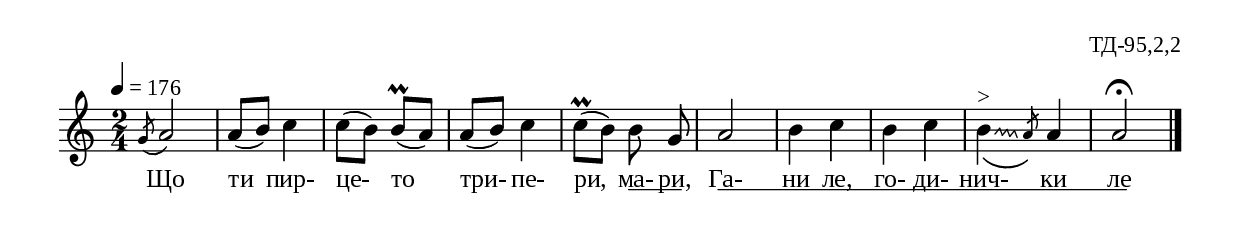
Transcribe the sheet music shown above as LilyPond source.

%{
TD_95_2_02
%}

\include "td-preamble.ly"

\score {
\relative c'' {
\tempo 4 = 176
  \time 2/4
\phrasingSlurDown  
\override Glissando #'style = #'zigzag
  \acciaccatura g8 a2 | a8([ b]) c4 | c8([ b]) b8\prall([ a]) | a8([ b]) c4 | 
  c8\prall([ b]) b8\noBeam g | a2 | b4 c | b4 c | 
\noteFi \afterGrace b4^">"\glissando\( { \stdB a8\) \stdE } a4 | a2\fermata
 \bar "|." 
}
\addlyrics { Що ти пир- це- то три- пе- ри, 
ма- \startTextSpan ри, \stopTextSpan 
Га- \startTextSpan ни ле, го- ди- нич- ки ле \stopTextSpan }
%
\layout {
  indent = #0
  line-width = 190\mm
  ragged-right=##f
\context {
      \Lyrics
      \consists "Text_spanner_engraver"
      \override TextSpanner #'direction = #DOWN
      \override TextSpanner #'style = #'line    
      \override TextSpanner #'outside-staff-priority = ##f
      \override TextSpanner #'padding = #0.2 % sets the distance of the line from the lyrics
      \override TextSpanner #'bound-details =
      #`((left . ((Y . 0)
                  (padding . 0)
                  (attach-dir . ,LEFT)))
         (left-broken . ((end-on-note . #t)))
         (right . ((Y . 0)
                   (padding . 0)
                   (attach-dir . ,RIGHT))))
    }
  
}
%
\midi { 
	\context {
		\Score
		tempoWholesPerMinute = #(ly:make-moment 176 4)
		}
	}
}
%
\header{
  opus = "ТД-95,2,2"
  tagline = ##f
}


